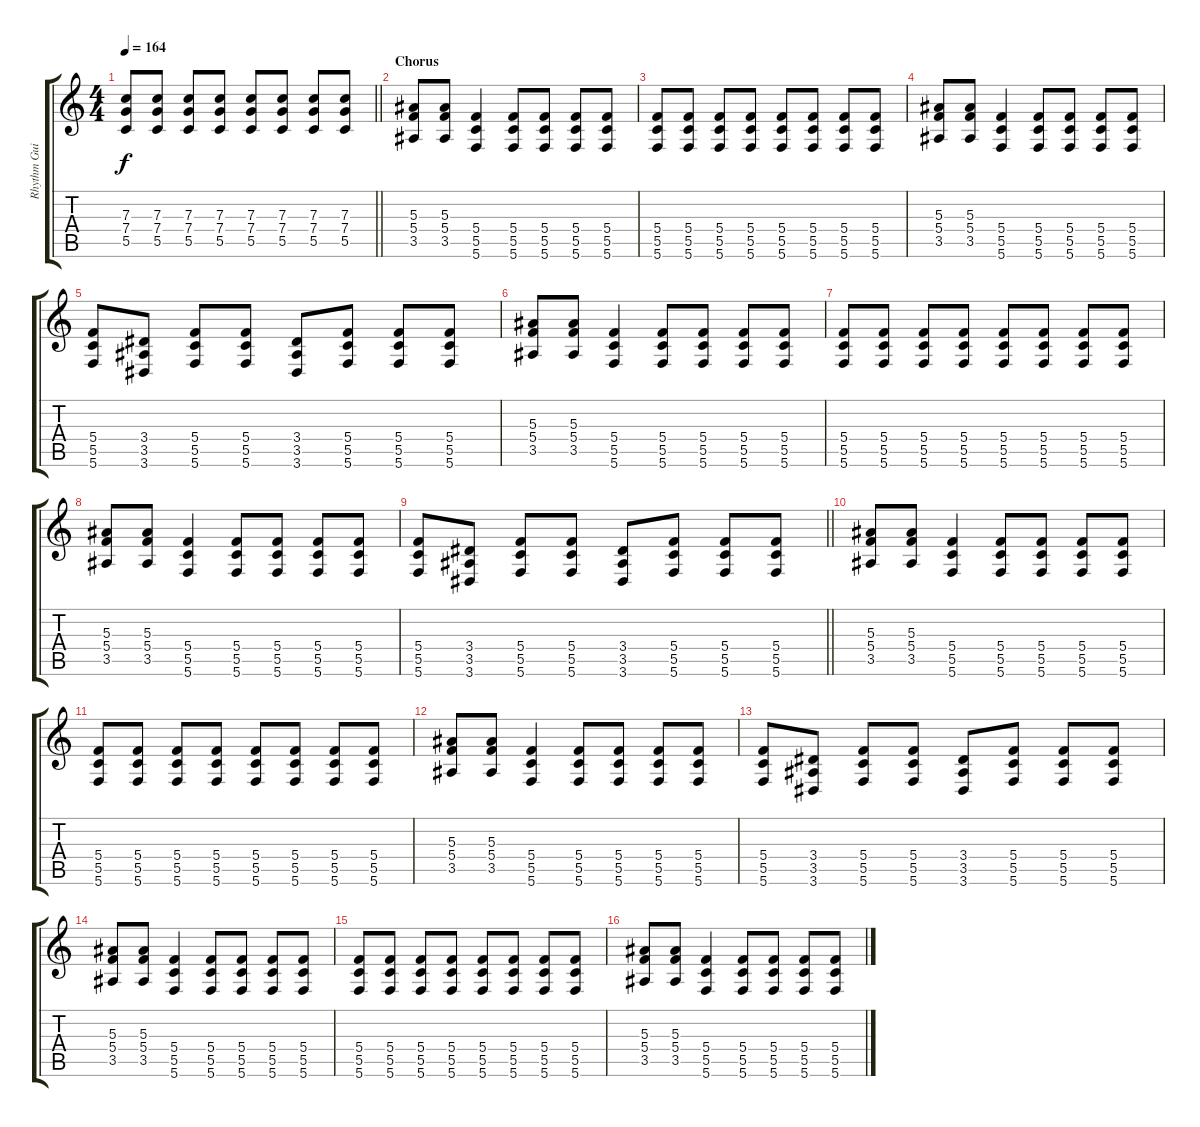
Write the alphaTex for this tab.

\track ("Rhythm Guitar Right" "Rhythm Gui") {instrument distortionguitar}
\staff {score tabs}
\tuning (D4 A3 F3 C3 G2 C2) {hide}
\ts (4 4)
\tempo 164
\clef g2
\barLineRight lightlight
\ks c
(7.3 7.4 5.5).8{dy f} (7.3 7.4 5.5).8 (7.3 7.4 5.5).8 (7.3 7.4 5.5).8 (7.3 7.4 5.5).8 (7.3 7.4 5.5).8 (7.3 7.4 5.5).8 (7.3 7.4 5.5).8 |
\section ("" "Chorus")
(5.3 5.4 3.5).8 (5.3 5.4 3.5).8 (5.4 5.5 5.6).4 (5.4 5.5 5.6).8 (5.4 5.5 5.6).8 (5.4 5.5 5.6).8 (5.4 5.5 5.6).8 |
(5.4 5.5 5.6).8 (5.4 5.5 5.6).8 (5.4 5.5 5.6).8 (5.4 5.5 5.6).8 (5.4 5.5 5.6).8 (5.4 5.5 5.6).8 (5.4 5.5 5.6).8 (5.4 5.5 5.6).8 |
(5.3 5.4 3.5).8 (5.3 5.4 3.5).8 (5.4 5.5 5.6).4 (5.4 5.5 5.6).8 (5.4 5.5 5.6).8 (5.4 5.5 5.6).8 (5.4 5.5 5.6).8 |
(5.4 5.5 5.6).8 (3.4 3.5 3.6).8 (5.4 5.5 5.6).8 (5.4 5.5 5.6).8 (3.4 3.5 3.6).8 (5.4 5.5 5.6).8 (5.4 5.5 5.6).8 (5.4 5.5 5.6).8 |
(5.3 5.4 3.5).8 (5.3 5.4 3.5).8 (5.4 5.5 5.6).4 (5.4 5.5 5.6).8 (5.4 5.5 5.6).8 (5.4 5.5 5.6).8 (5.4 5.5 5.6).8 |
(5.4 5.5 5.6).8 (5.4 5.5 5.6).8 (5.4 5.5 5.6).8 (5.4 5.5 5.6).8 (5.4 5.5 5.6).8 (5.4 5.5 5.6).8 (5.4 5.5 5.6).8 (5.4 5.5 5.6).8 |
(5.3 5.4 3.5).8 (5.3 5.4 3.5).8 (5.4 5.5 5.6).4 (5.4 5.5 5.6).8 (5.4 5.5 5.6).8 (5.4 5.5 5.6).8 (5.4 5.5 5.6).8 |
\barLineRight lightlight
(5.4 5.5 5.6).8 (3.4 3.5 3.6).8 (5.4 5.5 5.6).8 (5.4 5.5 5.6).8 (3.4 3.5 3.6).8 (5.4 5.5 5.6).8 (5.4 5.5 5.6).8 (5.4 5.5 5.6).8 |
(5.3 5.4 3.5).8 (5.3 5.4 3.5).8 (5.4 5.5 5.6).4 (5.4 5.5 5.6).8 (5.4 5.5 5.6).8 (5.4 5.5 5.6).8 (5.4 5.5 5.6).8 |
(5.4 5.5 5.6).8 (5.4 5.5 5.6).8 (5.4 5.5 5.6).8 (5.4 5.5 5.6).8 (5.4 5.5 5.6).8 (5.4 5.5 5.6).8 (5.4 5.5 5.6).8 (5.4 5.5 5.6).8 |
(5.3 5.4 3.5).8 (5.3 5.4 3.5).8 (5.4 5.5 5.6).4 (5.4 5.5 5.6).8 (5.4 5.5 5.6).8 (5.4 5.5 5.6).8 (5.4 5.5 5.6).8 |
(5.4 5.5 5.6).8 (3.4 3.5 3.6).8 (5.4 5.5 5.6).8 (5.4 5.5 5.6).8 (3.4 3.5 3.6).8 (5.4 5.5 5.6).8 (5.4 5.5 5.6).8 (5.4 5.5 5.6).8 |
(5.3 5.4 3.5).8 (5.3 5.4 3.5).8 (5.4 5.5 5.6).4 (5.4 5.5 5.6).8 (5.4 5.5 5.6).8 (5.4 5.5 5.6).8 (5.4 5.5 5.6).8 |
(5.4 5.5 5.6).8 (5.4 5.5 5.6).8 (5.4 5.5 5.6).8 (5.4 5.5 5.6).8 (5.4 5.5 5.6).8 (5.4 5.5 5.6).8 (5.4 5.5 5.6).8 (5.4 5.5 5.6).8 |
(5.3 5.4 3.5).8 (5.3 5.4 3.5).8 (5.4 5.5 5.6).4 (5.4 5.5 5.6).8 (5.4 5.5 5.6).8 (5.4 5.5 5.6).8 (5.4 5.5 5.6).8
